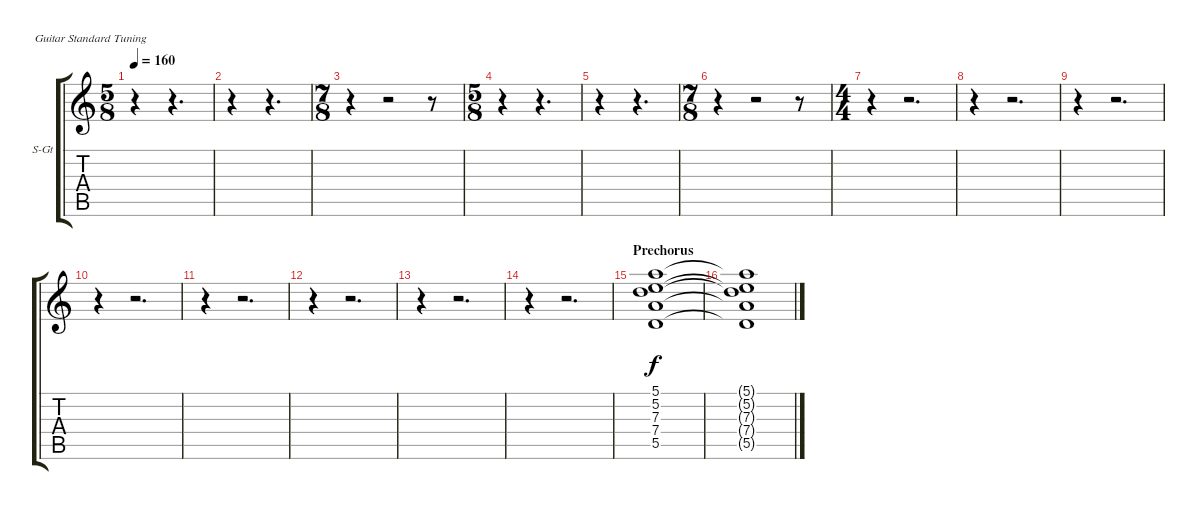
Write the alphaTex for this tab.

\bracketExtendMode groupsimilarinstruments
\firstSystemTrackNameOrientation horizontal
\otherSystemsTrackNameOrientation horizontal
\track ("Layer Keyboards" "S-Gt") {instrument pad2warm}
\staff {score tabs}
\tuning (E4 B3 G3 D3 A2 E2)
\displaytranspose 12
\ts (5 8)
\tempo 160
\clef g2
\ks c
r.4{dy f} r.4{d} |
r.4 r.4{d} |
\ts (7 8)
r.4 r.2 r.8 |
\ts (5 8)
r.4 r.4{d} |
r.4 r.4{d} |
\ts (7 8)
r.4 r.2 r.8 |
\ts (4 4)
r.4 r.2{d} |
r.4 r.2{d} |
r.4 r.2{d} |
r.4 r.2{d} |
r.4 r.2{d} |
r.4 r.2{d} |
r.4 r.2{d} |
r.4 r.2{d} |
\section ("" "Prechorus")
(5.1 5.2 7.3 7.4 5.5).1 |
(5.1{t} 5.2{t} 7.3{t} 7.4{t} 5.5{t}).1
